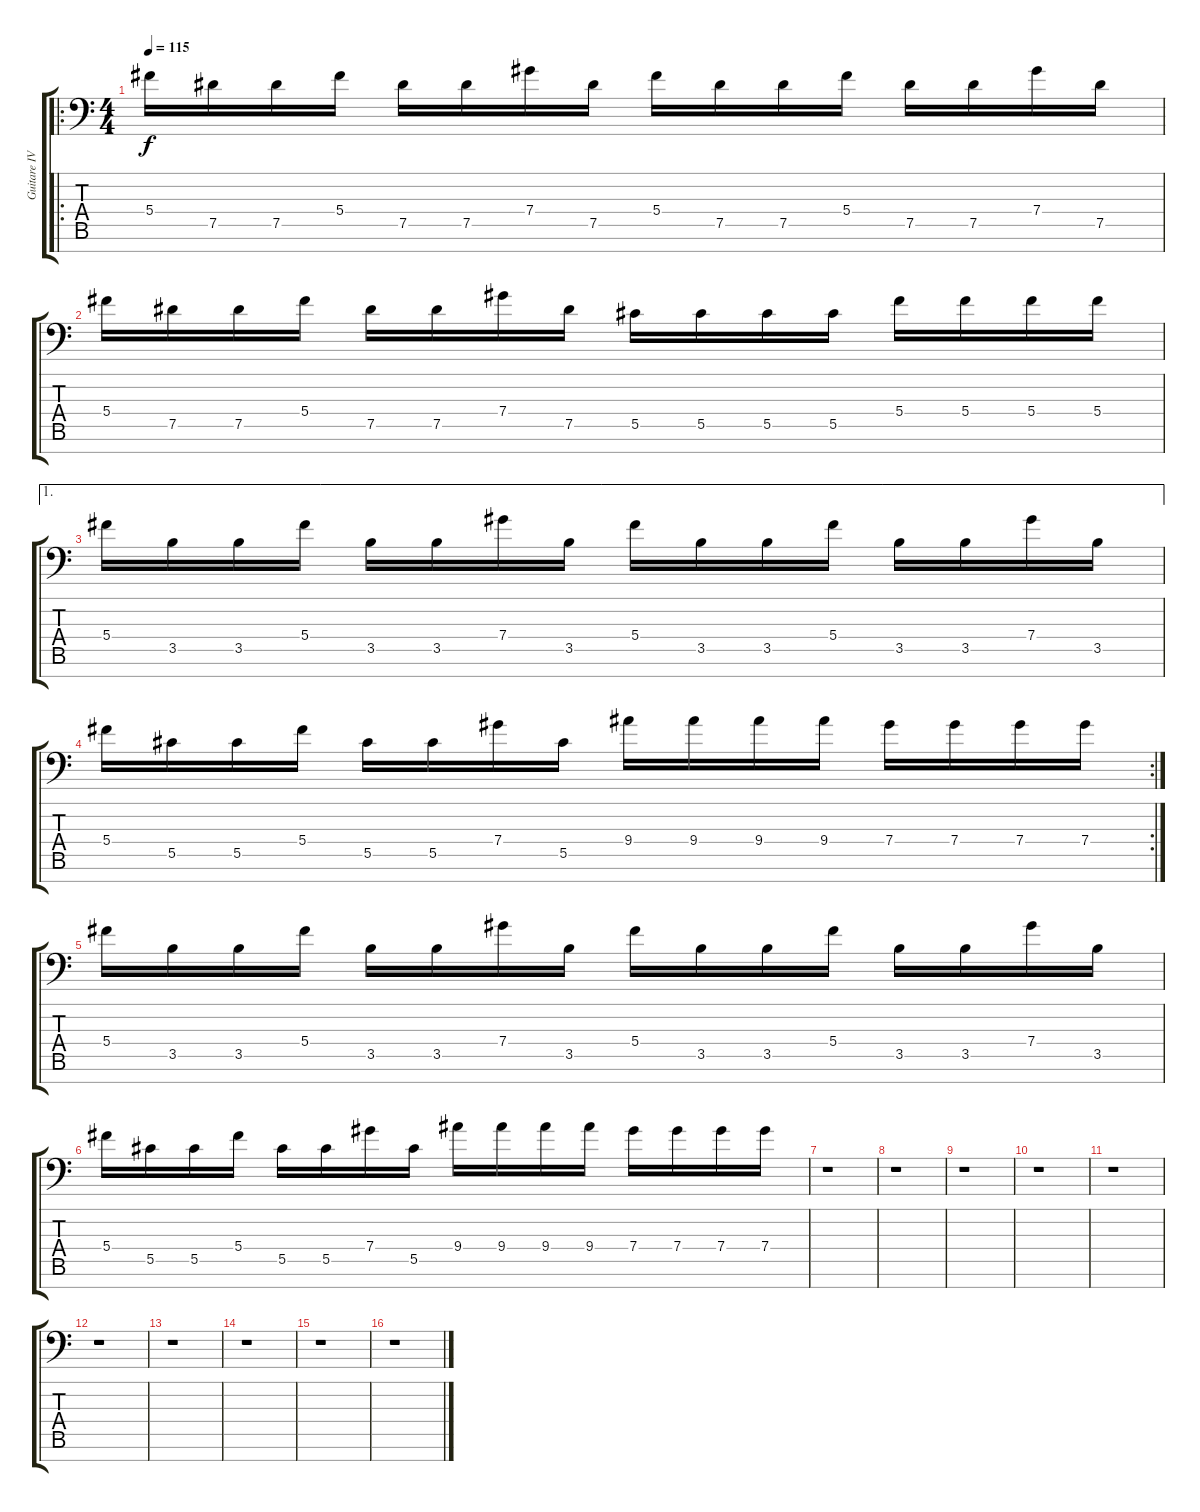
\track ("Guitare IV" "Guitare IV") {instrument overdrivenguitar}
\staff {score tabs}
\tuning (Eb4 Bb3 Gb3 Db3 Ab2 Eb2 Bb1) {hide}
\ro
\ts (4 4)
\tempo 115
\clef f4
\ks c
5.4.16{dy f} 7.5.16 7.5.16 5.4.16 7.5.16 7.5.16 7.4.16 7.5.16 5.4.16 7.5.16 7.5.16 5.4.16 7.5.16 7.5.16 7.4.16 7.5.16 |
5.4.16 7.5.16 7.5.16 5.4.16 7.5.16 7.5.16 7.4.16 7.5.16 5.5.16 5.5.16 5.5.16 5.5.16 5.4.16 5.4.16 5.4.16 5.4.16 |
\ae 1
5.4.16 3.5.16 3.5.16 5.4.16 3.5.16 3.5.16 7.4.16 3.5.16 5.4.16 3.5.16 3.5.16 5.4.16 3.5.16 3.5.16 7.4.16 3.5.16 |
\rc 2
5.4.16 5.5.16 5.5.16 5.4.16 5.5.16 5.5.16 7.4.16 5.5.16 9.4.16 9.4.16 9.4.16 9.4.16 7.4.16 7.4.16 7.4.16 7.4.16 |
5.4.16 3.5.16 3.5.16 5.4.16 3.5.16 3.5.16 7.4.16 3.5.16 5.4.16 3.5.16 3.5.16 5.4.16 3.5.16 3.5.16 7.4.16 3.5.16 |
5.4.16 5.5.16 5.5.16 5.4.16 5.5.16 5.5.16 7.4.16 5.5.16 9.4.16 9.4.16 9.4.16 9.4.16 7.4.16 7.4.16 7.4.16 7.4.16 |
r.1 |
r.1 |
r.1 |
r.1 |
r.1 |
r.1 |
r.1 |
r.1 |
r.1 |
r.1
